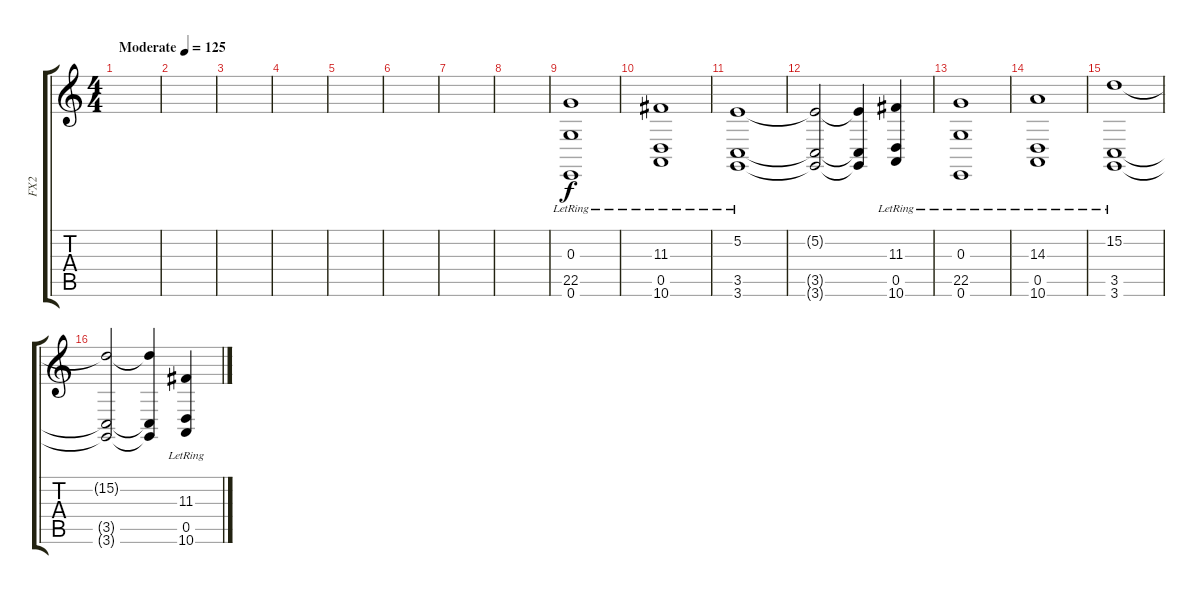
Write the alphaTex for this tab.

\track ("FX2" "FX2") {instrument synthstrings1}
\staff {score tabs}
\tuning (E4 B3 G3 D3 A2 E2) {hide}
\ts (4 4)
\tempo (125 "Moderate")
\clef g2
\ks c
|
|
|
|
|
|
|
|
(0.3{lr} 22.5{lr} 0.6{lr}).1 |
(11.3{lr} 0.5{lr} 10.6{lr}).1 |
(5.2{lr} 3.5{lr} 3.6{lr}).1 |
(5.2{t} 3.5{t} 3.6{t}).2 (5.2{t} 3.5{t} 3.6{t}).4 (11.3{lr} 0.5{lr} 10.6{lr}).4 |
(0.3{lr} 22.5{lr} 0.6{lr}).1 |
(14.3{lr} 0.5{lr} 10.6{lr}).1 |
(15.2{lr} 3.5{lr} 3.6{lr}).1 |
(15.2{t} 3.5{t} 3.6{t}).2 (15.2{t} 3.5{t} 3.6{t}).4 (11.3{lr} 0.5{lr} 10.6{lr}).4
